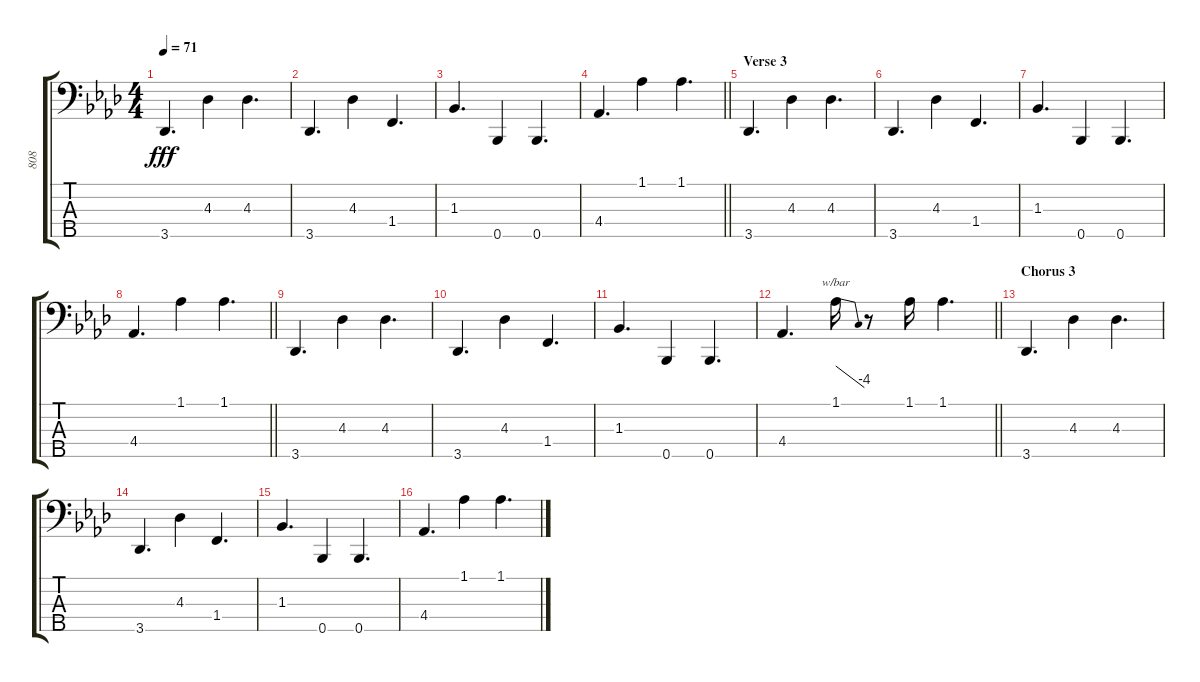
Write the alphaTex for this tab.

\track ("808" "808") {instrument acousticbass}
\staff {score tabs}
\tuning (G2 D2 A1 E1 Bb0) {hide}
\ts (4 4)
\tempo 71
\clef f4
\ks ab
3.5.4{d dy fff} 4.3.4 4.3.4{d} |
3.5.4{d} 4.3.4 1.4.4{d} |
1.3.4{d} 0.5.4 0.5.4{d} |
\barLineRight lightlight
4.4.4{d} 1.1.4 1.1.4{d} |
\section ("" "Verse 3")
3.5.4{d} 4.3.4 4.3.4{d} |
3.5.4{d} 4.3.4 1.4.4{d} |
1.3.4{d} 0.5.4 0.5.4{d} |
\barLineRight lightlight
4.4.4{d} 1.1.4 1.1.4{d} |
3.5.4{d} 4.3.4 4.3.4{d} |
3.5.4{d} 4.3.4 1.4.4{d} |
1.3.4{d} 0.5.4 0.5.4{d} |
\barLineRight lightlight
4.4.4{d} 1.1.16{tbe (dive default 0 0 60 -16)} r.8 1.1.16 1.1.4{d} |
\section ("" "Chorus 3")
3.5.4{d} 4.3.4 4.3.4{d} |
3.5.4{d} 4.3.4 1.4.4{d} |
1.3.4{d} 0.5.4 0.5.4{d} |
4.4.4{d} 1.1.4 1.1.4{d}
